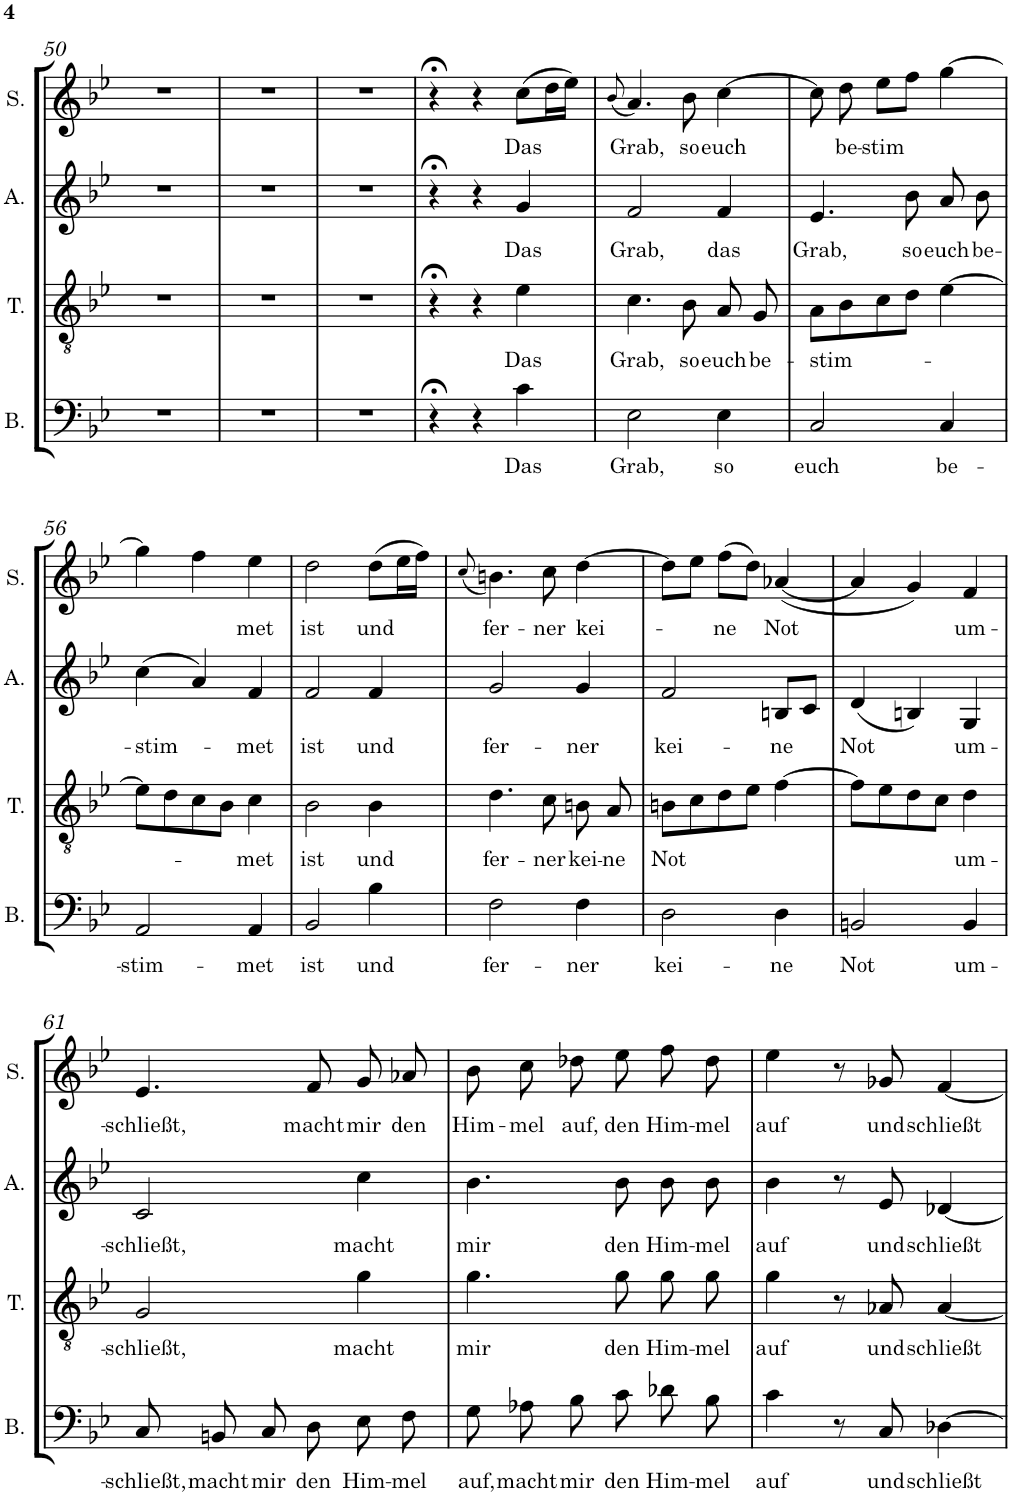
**kern	**text	**kern	**text	**kern	**text	**kern	**text
*part4	*part4	*part3	*part3	*part2	*part2	*part1	*part1
*staff4	*staff4	*staff3	*staff3	*staff2	*staff2	*staff1	*staff1
*I"Baß	*	*I"Tenor	*	*I"Alt	*	*I"Sopran	*
*I'B.	*	*I'T.	*	*I'A.	*	*I'S.	*
!!LO:PB:g=z
*clefF4	*	*clefGv2	*	*clefG2	*	*clefG2	*
*k[b-e-]	*	*k[b-e-]	*	*k[b-e-]	*	*k[b-e-]	*
*B-:	*	*B-:	*	*B-:	*	*B-:	*
*M3/4	*	*M3/4	*	*M3/4	*	*M3/4	*
=50	=50	=50	=50	=50	=50	=50	=50
2.r	.	2.r	.	2.r	.	2.r	.
=51	=51	=51	=51	=51	=51	=51	=51
2.r	.	2.r	.	2.r	.	2.r	.
=52	=52	=52	=52	=52	=52	=52	=52
2.r	.	2.r	.	2.r	.	2.r	.
=53	=53	=53	=53	=53	=53	=53	=53
4r;<	.	4r;<	.	4r;<	.	4r;<	.
4r	.	4r	.	4r	.	4r	.
!	!LO:LY:b	!	!LO:LY:b	!	!LO:LY:b	!	!LO:LY:b
4c\	Das	4e-\	Das	4g/	Das	(>8cc\L	Das
.	.	.	.	.	.	16dd\L	.
.	.	.	.	.	.	16ee-\JJ)	.
=54	=54	=54	=54	=54	=54	=54	=54
.	.	.	.	.	.	(<8qb-/	.
!	!LO:LY:b	!	!LO:LY:b	!	!LO:LY:b	!	!LO:LY:b
2E-\	Grab,	4.c\	Grab,	2f/	Grab,	4.a/)	Grab,
!	!	!	!LO:LY:b	!	!	!	!LO:LY:b
.	.	8B-\	so	.	.	8b-\	so
!	!LO:LY:b	!	!LO:LY:b	!	!LO:LY:b	!	!LO:LY:b
4E-\	so	8A/	euch	4f/	das	[4cc\	euch
!	!	!	!LO:LY:b	!	!	!	!
.	.	8G/	be-	.	.	.	.
=55	=55	=55	=55	=55	=55	=55	=55
!	!LO:LY:b	!	!LO:LY:b	!	!LO:LY:b	!	!
2C/	euch	8A\L	-stim-	4.e-/	Grab,	8cc\]	.
!	!	!	!	!	!	!	!LO:LY:b
.	.	8B-\	.	.	.	8dd\	be-
!	!	!	!	!	!	!	!LO:LY:b
.	.	8c\	.	.	.	8ee-\L	-stim
!	!	!	!	!	!LO:LY:b	!	!
.	.	8d\J	.	8b-\	so	8ff\J	.
!	!LO:LY:b	!	!	!	!LO:LY:b	!	!
4C/	be-	[4e-\	.	8a/	euch	[4gg\	.
!	!	!	!	!	!LO:LY:b	!	!
.	.	.	.	8b-\	be-	.	.
!!LO:LB:g=z
=56	=56	=56	=56	=56	=56	=56	=56
!	!LO:LY:b	!	!	!	!LO:LY:b	!	!
2AA/	-stim-	8e-\L]	.	(>4cc\	-stim-	4gg\]	.
.	.	8d\	.	.	.	.	.
.	.	8c\	.	4a/)	.	4ff\	.
.	.	8B-\J	.	.	.	.	.
!	!LO:LY:b	!	!LO:LY:b	!	!LO:LY:b	!	!LO:LY:b
4AA/	-met	4c\	-met	4f/	-met	4ee-\	met
=57	=57	=57	=57	=57	=57	=57	=57
!	!LO:LY:b	!	!LO:LY:b	!	!LO:LY:b	!	!LO:LY:b
2BB-/	ist	2B-\	ist	2f/	ist	2dd\	ist
!	!LO:LY:b	!	!LO:LY:b	!	!LO:LY:b	!	!LO:LY:b
4B-\	und	4B-\	und	4f/	und	(>8dd\L	und
.	.	.	.	.	.	16ee-\L	.
.	.	.	.	.	.	16ff\JJ)	.
=58	=58	=58	=58	=58	=58	=58	=58
.	.	.	.	.	.	(<8qcc/	.
!	!LO:LY:b	!	!LO:LY:b	!	!LO:LY:b	!	!LO:LY:b
2F\	fer-	4.d\	fer-	2g/	fer-	4.bn\)	fer-
!	!	!	!LO:LY:b	!	!	!	!LO:LY:b
.	.	8c\	-ner	.	.	8cc\	-ner
!	!LO:LY:b	!	!LO:LY:b	!	!LO:LY:b	!	!LO:LY:b
4F\	-ner	8Bn\	kei-	4g/	-ner	[4dd\	kei-
!	!	!	!LO:LY:b	!	!	!	!
.	.	8A/	-ne	.	.	.	.
=59	=59	=59	=59	=59	=59	=59	=59
!	!LO:LY:b	!	!LO:LY:b	!	!LO:LY:b	!	!
2D\	kei-	8Bn\L	Not	2f/	kei-	8dd\L]	.
.	.	8c\	.	.	.	8ee-\J	.
!	!	!	!	!	!	!	!LO:LY:b
.	.	8d\	.	.	.	(>8ff\L	-ne
.	.	8e-\J	.	.	.	8dd\J)	.
!	!LO:LY:b	!	!	!	!LO:LY:b	!	!LO:LY:b
4D\	-ne	[4f\	.	8Bn/L	-ne	(<[4a-X/	Not
.	.	.	.	8c/J	.	.	.
=60	=60	=60	=60	=60	=60	=60	=60
!	!LO:LY:b	!	!	!	!LO:LY:b	!	!
2BBn/	Not	8f\L]	.	(<4d/	Not	4a-/]	.
.	.	8e-\	.	.	.	.	.
.	.	8d\	.	4Bn/)	.	4g/)	.
.	.	8c\J	.	.	.	.	.
!	!LO:LY:b	!	!LO:LY:b	!	!LO:LY:b	!	!LO:LY:b
4BB/	um-	4d\	um-	4G/	um-	4f/	um-
!!LO:LB:g=z
=61	=61	=61	=61	=61	=61	=61	=61
!	!LO:LY:b	!	!LO:LY:b	!	!LO:LY:b	!	!LO:LY:b
8C/L	-schließt,	2G/	-schließt,	2c/	-schließt,	4.e-/	-schließt,
!	!LO:LY:b	!	!	!	!	!	!
8BBn/J	macht	.	.	.	.	.	.
!	!LO:LY:b	!	!	!	!	!	!
8C/L	mir	.	.	.	.	.	.
!	!LO:LY:b	!	!	!	!	!	!LO:LY:b
8D/J	den	.	.	.	.	8f/	macht
!	!LO:LY:b	!	!LO:LY:b	!	!LO:LY:b	!	!LO:LY:b
8E-\L	Him-	4g\	macht	4cc\	macht	8g/	mir
!	!LO:LY:b	!	!	!	!	!	!LO:LY:b
8F\J	-mel	.	.	.	.	8a-X/	den
=62	=62	=62	=62	=62	=62	=62	=62
!	!LO:LY:b	!	!LO:LY:b	!	!LO:LY:b	!	!LO:LY:b
8G\L	auf,	4.g\	mir	4.b-\	mir	8b-\	Him-
!	!LO:LY:b	!	!	!	!	!	!LO:LY:b
8A-X\J	macht	.	.	.	.	8cc\	-mel
!	!LO:LY:b	!	!	!	!	!	!LO:LY:b
8B-\L	mir	.	.	.	.	8dd-X\	auf,
!	!LO:LY:b	!	!LO:LY:b	!	!LO:LY:b	!	!LO:LY:b
8c\J	den	8g\	den	8b-\	den	8ee-\	den
!	!LO:LY:b	!	!LO:LY:b	!	!LO:LY:b	!	!LO:LY:b
8d-X\L	Him-	8g\	Him-	8b-\	Him-	8ff\	Him-
!	!LO:LY:b	!	!LO:LY:b	!	!LO:LY:b	!	!LO:LY:b
8B-\J	-mel	8g\	-mel	8b-\	-mel	8dd-\	-mel
=63	=63	=63	=63	=63	=63	=63	=63
!	!LO:LY:b	!	!LO:LY:b	!	!LO:LY:b	!	!LO:LY:b
4c\	auf	4g\	auf	4b-\	auf	4ee-\	auf
8r	.	8r	.	8r	.	8r	.
!	!LO:LY:b	!	!LO:LY:b	!	!LO:LY:b	!	!LO:LY:b
8C/	und	8A-X/	und	8e-/	und	8g-X/	und
!	!LO:LY:b	!	!LO:LY:b	!	!LO:LY:b	!	!LO:LY:b
[4D-X\	schließt	[4A-/	schließt	[4d-X/	schließt	[4f/	schließt
=	=	=	=	=	=	=	=
*-	*-	*-	*-	*-	*-	*-	*-
